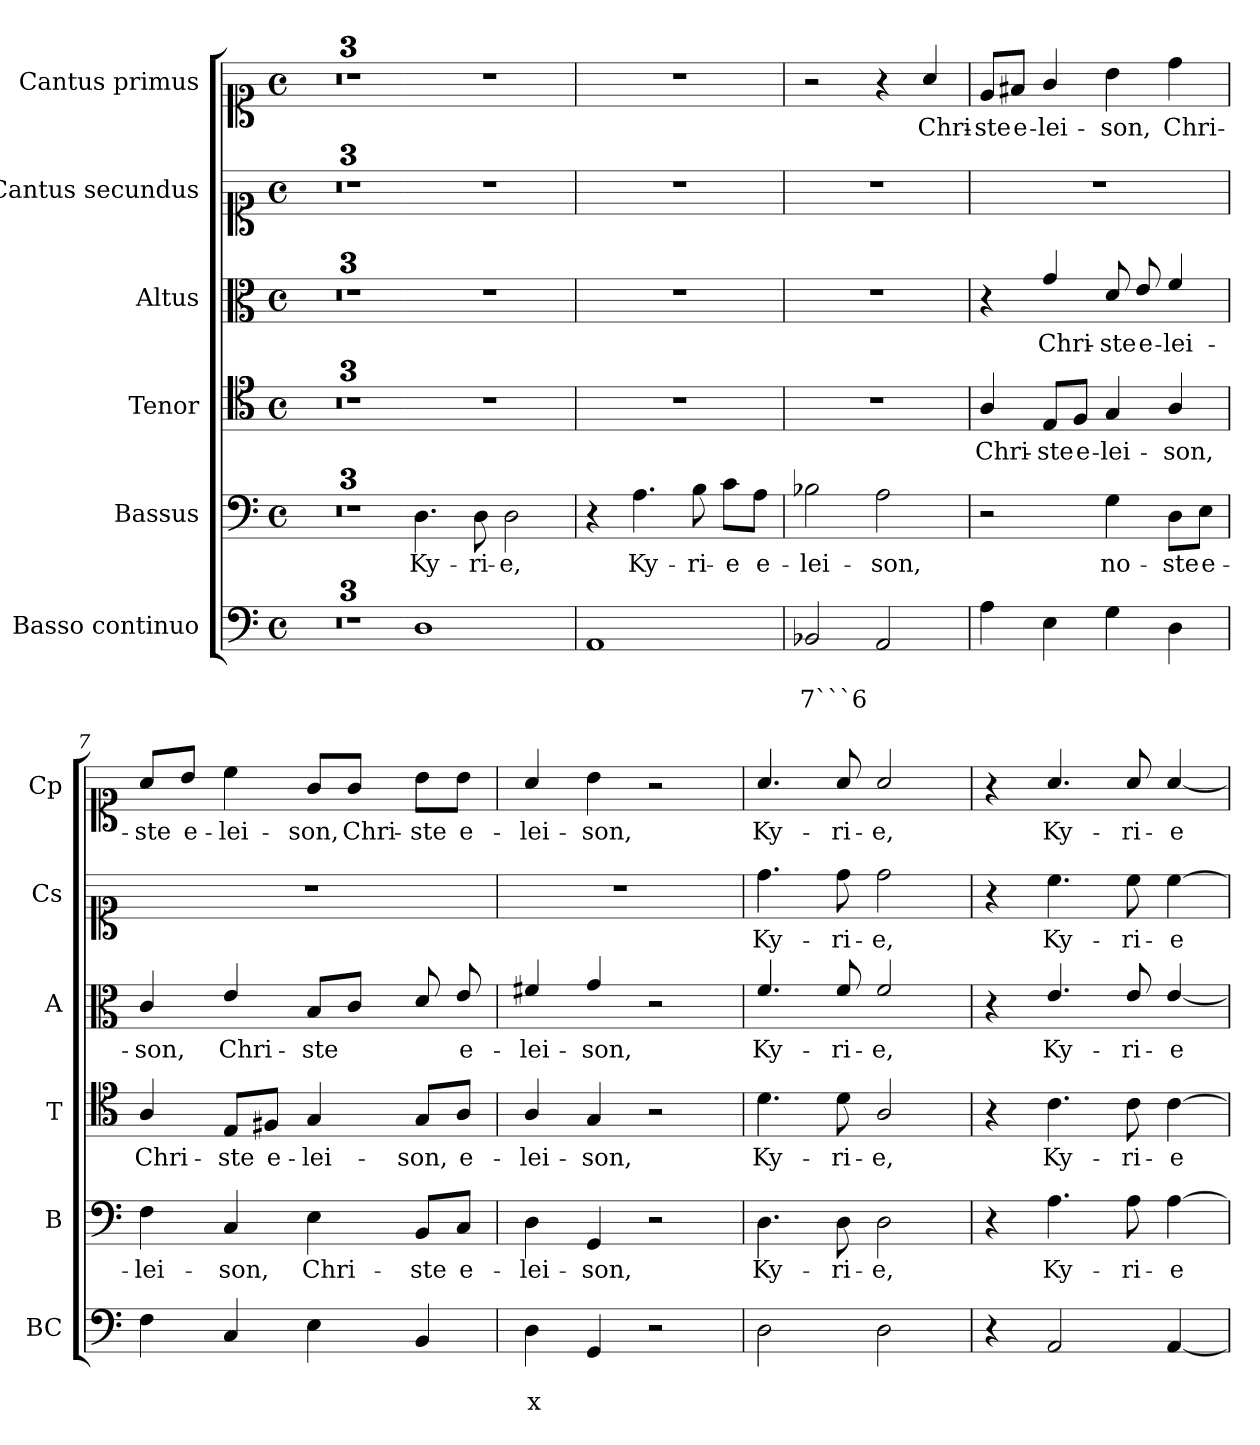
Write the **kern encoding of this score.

**kern	**text	**text	**kern	**text	**kern	**text	**kern	**text	**kern	**text	**kern	**text
*part6	*part6	*part6	*part5	*part5	*part4	*part4	*part3	*part3	*part2	*part2	*part1	*part1
*staff6	*staff6	*staff6	*staff5	*staff5	*staff4	*staff4	*staff3	*staff3	*staff2	*staff2	*staff1	*staff1
*I"Basso continuo	*	*	*I"Bassus	*	*I"Tenor	*	*I"Altus	*	*I"Cantus  secundus	*	*I"Cantus primus	*
*I'BC	*	*	*I'B	*	*I'T	*	*I'A	*	*I'Cs	*	*I'Cp	*
*clefF4	*	*	*clefF4	*	*clefC4	*	*clefC3	*	*clefC1	*	*clefC1	*
*k[]	*	*	*k[]	*	*k[]	*	*k[]	*	*k[]	*	*k[]	*
*C:	*	*	*C:	*	*C:	*	*C:	*	*C:	*	*C:	*
*M4/4	*	*	*M4/4	*	*M4/4	*	*M4/4	*	*M4/4	*	*M4/4	*
*met(c)	*	*	*met(c)	*	*met(c)	*	*met(c)	*	*met(c)	*	*met(c)	*
=1	=1	=1	=1	=1	=1	=1	=1	=1	=1	=1	=1	=1
1ryy	.	.	1ryy	.	1ryy	.	1ryy	.	1ryy	.	1ryy	.
=2	=2	=2	=2	=2	=2	=2	=2	=2	=2	=2	=2	=2
1r	.	.	1r	.	1r	.	1r	.	1r	.	1r	.
=3	=3	=3	=3	=3	=3	=3	=3	=3	=3	=3	=3	=3
*	*	*	*	*	*clefGv2	*	*clefG2	*	*clefG2	*	*clefG2	*
1ryy	.	.	1ryy	.	1ryy	.	1ryy	.	1ryy	.	1ryy	.
=3X1-	=3X1-	=3X1-	=3X1-	=3X1-	=3X1-	=3X1-	=3X1-	=3X1-	=3X1-	=3X1-	=3X1-	=3X1-
!	!	!	!	!LO:LY:b	!	!	!	!	!	!	!	!
1D	.	.	4.D\	Ky-	1r	.	1r	.	1r	.	1r	.
!	!	!	!	!LO:LY:b	!	!	!	!	!	!	!	!
.	.	.	8D\	-ri-	.	.	.	.	.	.	.	.
!	!	!	!	!LO:LY:b	!	!	!	!	!	!	!	!
.	.	.	2D\	-e,	.	.	.	.	.	.	.	.
=4	=4	=4	=4	=4	=4	=4	=4	=4	=4	=4	=4	=4
1AA	.	.	4r	.	1r	.	1r	.	1r	.	1r	.
!	!	!	!	!LO:LY:b	!	!	!	!	!	!	!	!
.	.	.	4.A\	Ky-	.	.	.	.	.	.	.	.
!	!	!	!	!LO:LY:b	!	!	!	!	!	!	!	!
.	.	.	8B\	-ri-	.	.	.	.	.	.	.	.
!	!	!	!	!LO:LY:b	!	!	!	!	!	!	!	!
.	.	.	8c\L	-e	.	.	.	.	.	.	.	.
!	!	!	!	!LO:LY:b	!	!	!	!	!	!	!	!
.	.	.	8A\J	e-	.	.	.	.	.	.	.	.
=5	=5	=5	=5	=5	=5	=5	=5	=5	=5	=5	=5	=5
!	!	!LO:LY:b	!	!LO:LY:b	!	!	!	!	!	!	!	!
2BB-X/	.	7```6	2B-X\	-lei-	1r	.	1r	.	1r	.	2r	.
!	!	!	!	!LO:LY:b	!	!	!	!	!	!	!	!
2AA/	.	.	2A\	-son,	.	.	.	.	.	.	4r	.
!	!	!	!	!	!	!	!	!	!	!	!	!LO:LY:b
.	.	.	.	.	.	.	.	.	.	.	4a/	Chri-
=6	=6	=6	=6	=6	=6	=6	=6	=6	=6	=6	=6	=6
!	!	!	!	!	!	!LO:LY:b	!	!	!	!	!	!LO:LY:b
4A\	.	.	2r	.	4A/	Chri-	4r	.	1r	.	8e/L	-ste
!	!	!	!	!	!	!	!	!	!	!	!	!LO:LY:b
.	.	.	.	.	.	.	.	.	.	.	8f#X/J	e-
!	!	!	!	!	!	!LO:LY:b	!	!LO:LY:b	!	!	!	!LO:LY:b
4E\	.	.	.	.	8E/L	-ste	4g/	Chri-	.	.	4g/	-lei-
!	!	!	!	!	!	!LO:LY:b	!	!	!	!	!	!
.	.	.	.	.	8F/J	e-	.	.	.	.	.	.
!	!	!	!	!LO:LY:b	!	!LO:LY:b	!	!LO:LY:b	!	!	!	!LO:LY:b
4G\	.	.	4G\	no-	4G/	-lei-	8d/	-ste	.	.	4b\	-son,
!	!	!	!	!	!	!	!	!LO:LY:b	!	!	!	!
.	.	.	.	.	.	.	8e/	e-	.	.	.	.
!	!	!	!	!LO:LY:b	!	!LO:LY:b	!	!LO:LY:b	!	!	!	!LO:LY:b
4D\	.	.	8D\L	-ste	4A/	-son,	4f/	-lei-	.	.	4dd\	Chri-
!	!	!	!	!LO:LY:b	!	!	!	!	!	!	!	!
.	.	.	8E\J	e-	.	.	.	.	.	.	.	.
!!LO:PB:g=z
=7	=7	=7	=7	=7	=7	=7	=7	=7	=7	=7	=7	=7
!	!	!	!	!LO:LY:b	!	!LO:LY:b	!	!LO:LY:b	!	!	!	!LO:LY:b
4F\	.	.	4F\	-lei-	4A/	Chri-	4c/	-son,	1r	.	8a/L	-ste
!	!	!	!	!	!	!	!	!	!	!	!	!LO:LY:b
.	.	.	.	.	.	.	.	.	.	.	8b/J	e-
!	!	!	!	!LO:LY:b	!	!LO:LY:b	!	!LO:LY:b	!	!	!	!LO:LY:b
4C/	.	.	4C/	-son,	8E/L	-ste	4e/	Chri-	.	.	4cc\	-lei-
!	!	!	!	!	!	!LO:LY:b	!	!	!	!	!	!
.	.	.	.	.	8F#X/J	e-	.	.	.	.	.	.
!	!	!	!	!LO:LY:b	!	!LO:LY:b	!	!LO:LY:b	!	!	!	!LO:LY:b
4E\	.	.	4E\	Chri-	4G/	-lei-	8B/L	-ste	.	.	8g/L	-son,
!	!	!	!	!	!	!	!	!	!	!	!	!LO:LY:b
.	.	.	.	.	.	.	8c/J	.	.	.	8g/J	Chri-
!	!	!	!	!LO:LY:b	!	!LO:LY:b	!	!	!	!	!	!LO:LY:b
4BB/	.	.	8BB/L	-ste	8G/L	-son,	8d/	.	.	.	8b\L	-ste
!	!	!	!	!LO:LY:b	!	!LO:LY:b	!	!LO:LY:b	!	!	!	!LO:LY:b
.	.	.	8C/J	e-	8A/J	e-	8e/	e-	.	.	8b\J	e-
=8	=8	=8	=8	=8	=8	=8	=8	=8	=8	=8	=8	=8
!	!	!LO:LY:b	!	!LO:LY:b	!	!LO:LY:b	!	!LO:LY:b	!	!	!	!LO:LY:b
4D\	.	x	4D\	-lei-	4A/	-lei-	4f#X/	-lei-	1r	.	4a/	-lei-
!	!	!	!	!LO:LY:b	!	!LO:LY:b	!	!LO:LY:b	!	!	!	!LO:LY:b
4GG/	.	.	4GG/	-son,	4G/	-son,	4g/	-son,	.	.	4b\	-son,
2r	.	.	2r	.	2r	.	2r	.	.	.	2r	.
=9	=9	=9	=9	=9	=9	=9	=9	=9	=9	=9	=9	=9
!	!	!	!	!LO:LY:b	!	!LO:LY:b	!	!LO:LY:b	!	!LO:LY:b	!	!LO:LY:b
2D\	.	.	4.D\	Ky-	4.d\	Ky-	4.f/	Ky-	4.dd\	Ky-	4.a/	Ky-
!	!	!	!	!LO:LY:b	!	!LO:LY:b	!	!LO:LY:b	!	!LO:LY:b	!	!LO:LY:b
.	.	.	8D\	-ri-	8d\	-ri-	8f/	-ri-	8dd\	-ri-	8a/	-ri-
!	!	!	!	!LO:LY:b	!	!LO:LY:b	!	!LO:LY:b	!	!LO:LY:b	!	!LO:LY:b
2D\	.	.	2D\	-e,	2A/	-e,	2f/	-e,	2dd\	-e,	2a/	-e,
=10	=10	=10	=10	=10	=10	=10	=10	=10	=10	=10	=10	=10
4r	.	.	4r	.	4r	.	4r	.	4r	.	4r	.
!	!	!	!	!LO:LY:b	!	!LO:LY:b	!	!LO:LY:b	!	!LO:LY:b	!	!LO:LY:b
2AA/	.	.	4.A\	Ky-	4.c\	Ky-	4.e/	Ky-	4.cc\	Ky-	4.a/	Ky-
!	!	!	!	!LO:LY:b	!	!LO:LY:b	!	!LO:LY:b	!	!LO:LY:b	!	!LO:LY:b
.	.	.	8A\	-ri-	8c\	-ri-	8e/	-ri-	8cc\	-ri-	8a/	-ri-
!	!	!	!	!LO:LY:b	!	!LO:LY:b	!	!LO:LY:b	!	!LO:LY:b	!	!LO:LY:b
[4AA/	.	.	[4A\	-e	[4c\	-e	[4e/	-e	[4cc\	-e	[4a/	-e
=	=	=	=	=	=	=	=	=	=	=	=	=
*-	*-	*-	*-	*-	*-	*-	*-	*-	*-	*-	*-	*-
